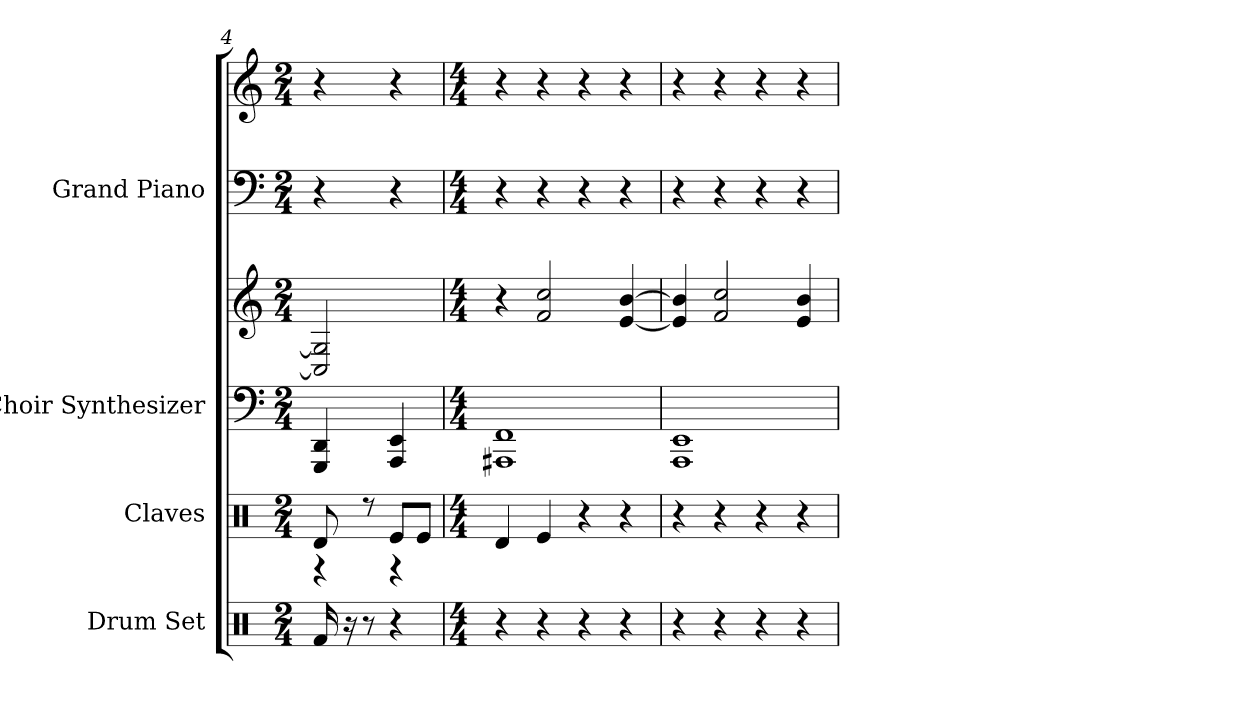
**kern	**kern	**kern	**kern	**kern	**kern
*part4	*part3	*part2	*part2	*part1	*part1
*staff6	*staff5	*staff4	*staff3	*staff2	*staff1
*I"Drum Set	*I"Claves	*I"Choir Synthesizer	*	*I"Grand Piano	*
*I'Drums	*I'Clv.	*I'Synth.	*	*I'Pno.	*
*clefX	*clefX	*clefF4	*clefG2	*clefF4	*clefG2
*k[]	*k[]	*k[]	*k[]	*k[]	*k[]
*M2/4	*M2/4	*M2/4	*M2/4	*M2/4	*M2/4
=4	=4	=4	=4	=4	=4
*	*^	*	*	*	*
16Rf	8Rd	4r	4GGG 4DD	2G] 2C]	4r	4r
16r	.	.	.	.	.	.
8r	8r	.	.	.	.	.
4r	8ReL	4r	4AAA 4EE	.	4r	4r
.	8ReJ	.	.	.	.	.
*	*v	*v	*	*	*	*
=5	=5	=5	=5	=5	=5
*M4/4	*M4/4	*M4/4	*M4/4	*M4/4	*M4/4
4r	4Rd	1FF 1AAA#X	4r	4r	4r
4r	4Re	.	2cc 2f	4r	4r
4r	4r	.	.	4r	4r
4r	4r	.	[4b [4e	4r	4r
=6	=6	=6	=6	=6	=6
4r	4r	1AAA 1EE	4b] 4e]	4r	4r
4r	4r	.	2cc 2f	4r	4r
4r	4r	.	.	4r	4r
4r	4r	.	4b 4e	4r	4r
=	=	=	=	=	=
*-	*-	*-	*-	*-	*-
